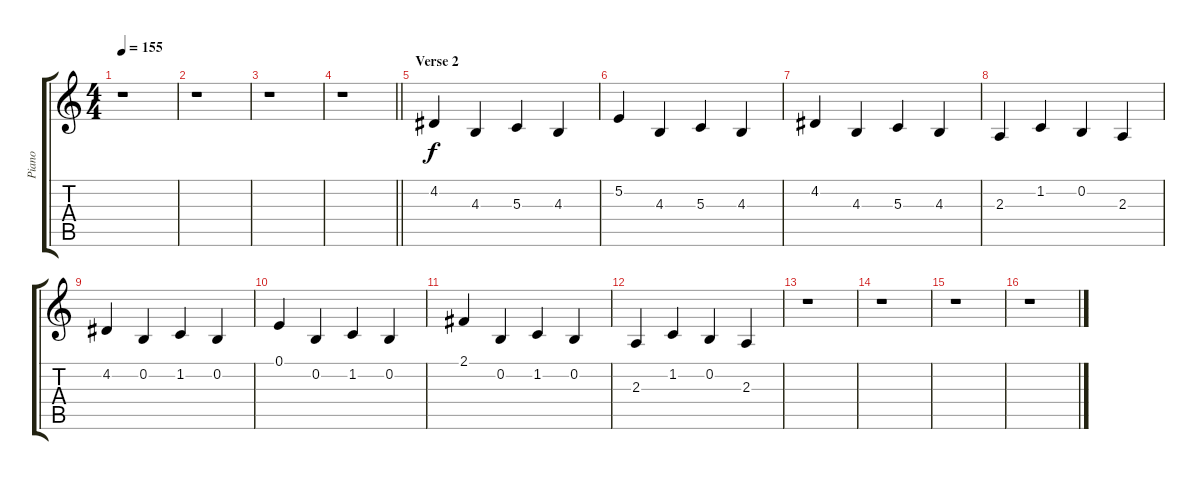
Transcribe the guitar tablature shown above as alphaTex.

\track ("Piano" "Piano") {instrument acousticgrandpiano}
\staff {score tabs}
\tuning (E4 B3 G3 D3 A2 E2) {hide}
\ts (4 4)
\tempo 155
\clef g2
\ks c
r.1{dy f} |
r.1 |
r.1 |
\barLineRight lightlight
r.1 |
\section ("" "Verse 2")
4.2.4 4.3.4 5.3.4 4.3.4 |
5.2.4 4.3.4 5.3.4 4.3.4 |
4.2.4 4.3.4 5.3.4 4.3.4 |
2.3.4 1.2.4 0.2.4 2.3.4 |
4.2.4 0.2.4 1.2.4 0.2.4 |
0.1.4 0.2.4 1.2.4 0.2.4 |
2.1.4 0.2.4 1.2.4 0.2.4 |
2.3.4 1.2.4 0.2.4 2.3.4 |
r.1 |
r.1 |
r.1 |
r.1
